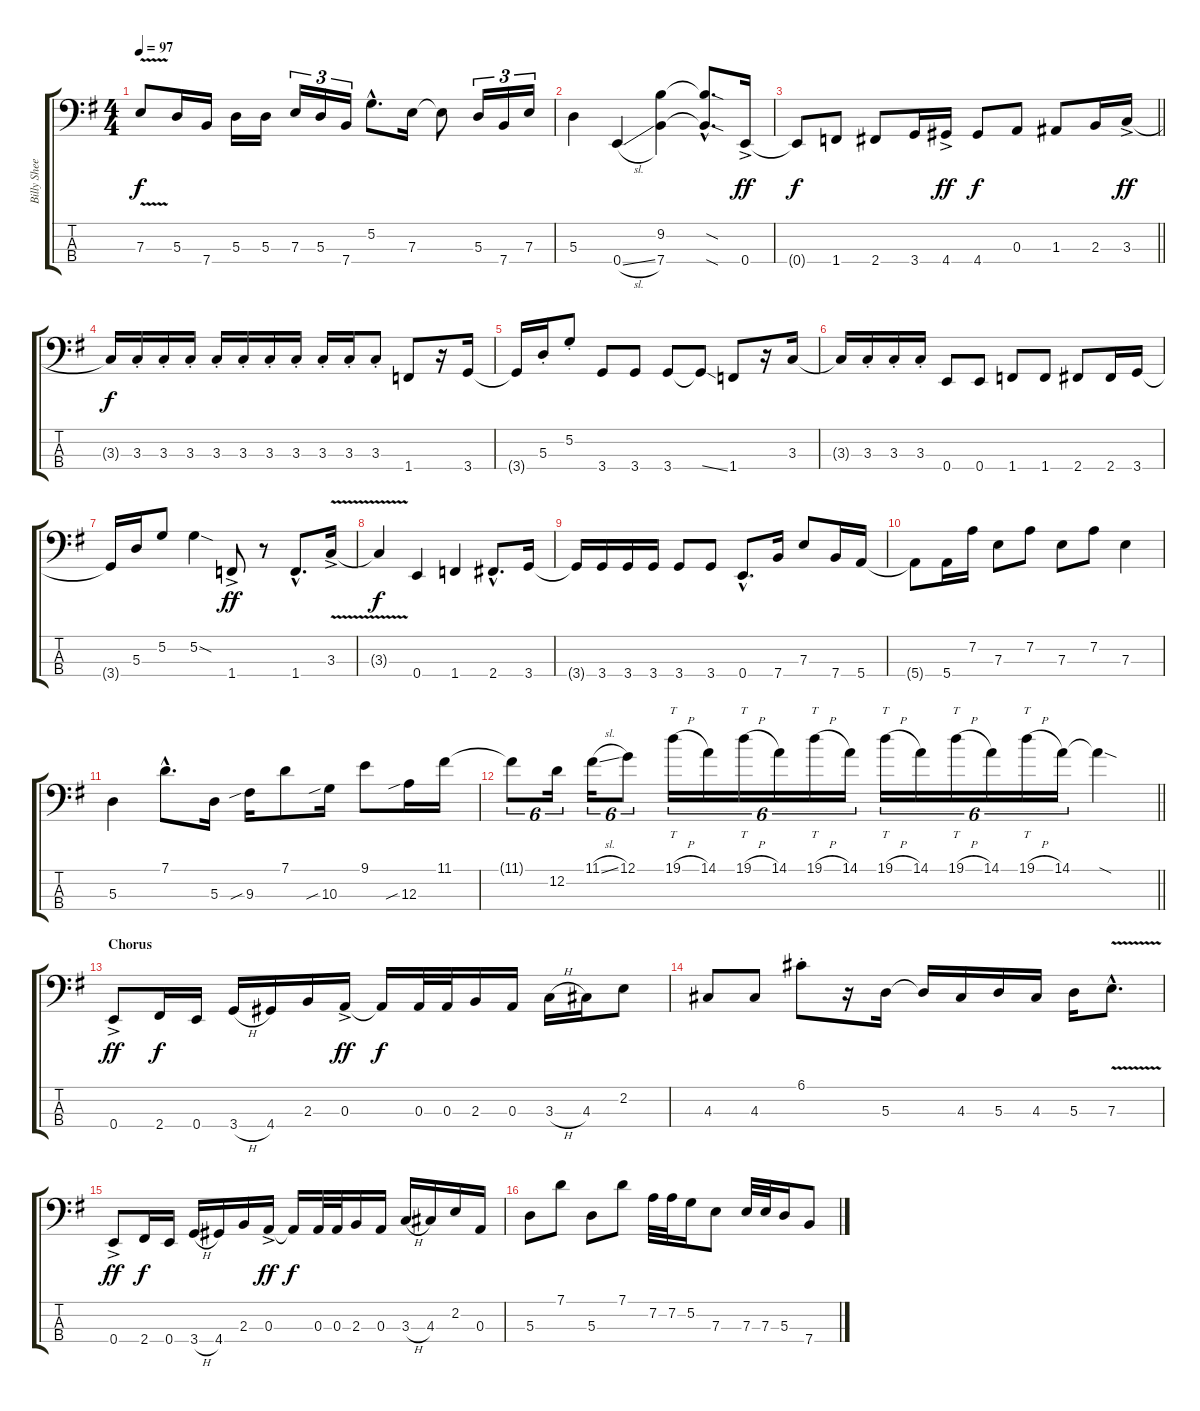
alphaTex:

\track ("Billy Sheehan" "Billy Shee") {instrument electricbassfinger}
\staff {score tabs}
\tuning (G2 D2 A1 E1) {hide}
\ts (4 4)
\tempo 97
\clef f4
\ks g
7.3{v t}.8{dy f} 5.3.16 7.4.16 5.3.16 5.3.16 7.3.16{tu (3 2)} 5.3.16{tu (3 2)} 7.4.16{tu (3 2)} 5.2{hac}.8{d} 7.3.16 7.3{t}.8 5.3.16{tu (3 2)} 7.4.16{tu (3 2)} 7.3.16{tu (3 2)} |
5.3.4 0.4{sl}.4 (9.2 7.4).4 (9.2{sod hac t} 7.4{sod hac t}).8{d} 0.4{ac}.16{dy ff} |
\barLineRight lightlight
0.4{t}.8{dy f} 1.4.8 2.4.8 3.4.16 4.4{ac}.16{dy ff} 4.4.8{dy f} 0.3.8 1.3.8 2.3.16 3.3{ac}.16{dy ff} |
3.3{t}.16{dy f} 3.3{st}.16 3.3{st}.16 3.3{st}.16 3.3{st}.16 3.3{st}.16 3.3{st}.16 3.3{st}.16 3.3{st}.16 3.3{st}.16 3.3{st}.8 1.4.8 r.16 3.4.16 |
3.4{t}.16 5.3{st}.16 5.2{st}.8 3.4.8 3.4.8 3.4.8 3.4{ss t}.8 1.4.8 r.16 3.3.16 |
3.3{t}.16 3.3{st}.16 3.3{st}.16 3.3{st}.16 0.4.8 0.4.8 1.4.8 1.4.8 2.4.8 2.4.16 3.4.16 |
3.4{t}.16 5.3.16 5.2.8 5.2{sod}.4 1.4{ac}.8{dy ff} r.8 1.4{hac}.8{d} 3.3{v ac}.16 |
3.3{v t}.4{dy f} 0.4.4 1.4.4 2.4{hac}.8{d} 3.4.16 |
3.4{t}.16 3.4.16 3.4.16 3.4.16 3.4.8 3.4.8 0.4{hac}.8{d} 7.4.16 7.3.8 7.4.16 5.4.16 |
5.4{t}.8 5.4.16 7.2.16 7.3.8 7.2.8 7.3.8 7.2.8 7.3.4 |
5.3.4 7.1{hac}.8{d} 5.3.16 9.3{sib}.16 7.1.8 10.3{sib}.16 9.1.8 12.3{sib}.16 11.1.16 |
\barLineRight lightlight
11.1{t}.8{tu (6 4)} 12.2.16{tu (6 4)} 11.1{sl}.16{tu (6 4)} 12.1.8{tu (6 4)} 19.1{h}.16{tt tu (6 4)} 14.1.16{tu (6 4)} 19.1{h}.16{tt tu (6 4)} 14.1.16{tu (6 4)} 19.1{h}.16{tt tu (6 4)} 14.1.16{tu (6 4)} 19.1{h}.16{tt tu (6 4)} 14.1.16{tu (6 4)} 19.1{h}.16{tt tu (6 4)} 14.1.16{tu (6 4)} 19.1{h}.16{tt tu (6 4)} 14.1.16{tu (6 4)} 14.1{sod t}.4 |
\section ("" "Chorus")
0.4{ac}.8{dy ff} 2.4.16{dy f} 0.4.16 3.4{h}.16 4.4.16 2.3.16 0.3{ac}.16{dy ff} 0.3{t}.16{dy f} 0.3.32 0.3.32 2.3.16 0.3.16 3.3{h}.16 4.3.16 2.2.8 |
4.3.8 4.3.8 6.1{st}.8 r.16 5.3.16 5.3{t}.16 4.3.16 5.3.16 4.3.16 5.3.16 7.3{v hac}.8{d} |
0.4{ac}.8{dy ff} 2.4.16{dy f} 0.4.16 3.4{h}.16 4.4.16 2.3.16 0.3{ac}.16{dy ff} 0.3{t}.16{dy f} 0.3.32 0.3.32 2.3.16 0.3.16 3.3{h}.16 4.3.16 2.2.16 0.3.16 |
5.3.8 7.1.8 5.3.8 7.1.8 7.2.32 7.2.32 5.2.16 7.3.8 7.3.32 7.3.32 5.3.16 7.4.8
